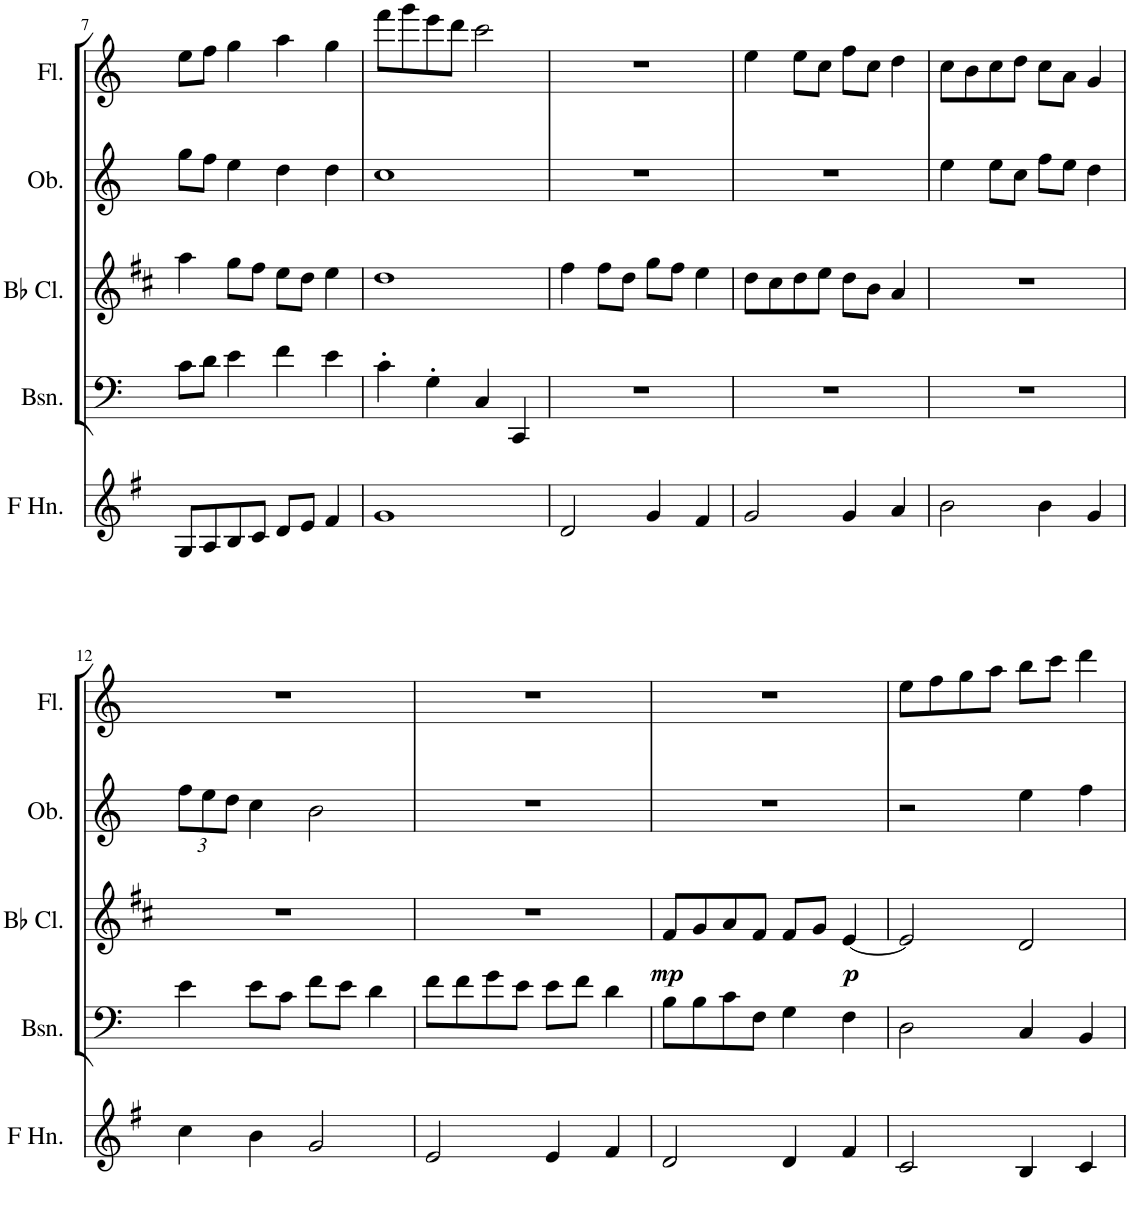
**kern	**kern	**kern	**dynam	**kern	**kern
*part5	*part4	*part3	*part3	*part2	*part1
*staff5	*staff4	*staff3	*staff3	*staff2	*staff1
*I"Horn in F	*I"Bassoon	*I"Bb Clarinet	*	*I"Oboe	*I"Flute
*	*I'Bsn.	*I'Bb Cl.	*	*I'Ob.	*I'Fl.
!!LO:PB:g=z
*clefG2	*clefF4	*clefG2	*	*clefG2	*clefG2
*Trd4c7	*	*Trd1c2	*	*	*
*k[f#]	*k[]	*k[f#c#]	*	*k[]	*k[]
*M4/4	*M4/4	*M4/4	*	*M4/4	*M4/4
=7	=7	=7	=7	=7	=7
8G/L	8c\L	4aa\	.	8gg\L	8ee\L
8A/	8d\J	.	.	8ff\J	8ff\J
8B/	4e\	8gg\L	.	4ee\	4gg\
8c/J	.	8ff#\J	.	.	.
8d/L	4f\	8ee\L	.	4dd\	4aa\
8e/J	.	8dd\J	.	.	.
4f#/	4e\	4ee\	.	4dd\	4gg\
=8	=8	=8	=8	=8	=8
1g	4c'\	1dd	.	1cc	8fff\L
.	.	.	.	.	8ggg\
.	4G'\	.	.	.	8eee\
.	.	.	.	.	8ddd\J
.	4C/	.	.	.	2ccc\
.	4CC/	.	.	.	.
=9	=9	=9	=9	=9	=9
2d/	1r	4ff#\	.	1r	1r
.	.	8ff#\L	.	.	.
.	.	8dd\J	.	.	.
4g/	.	8gg\L	.	.	.
.	.	8ff#\J	.	.	.
4f#/	.	4ee\	.	.	.
=10	=10	=10	=10	=10	=10
2g/	1r	8dd\L	.	1r	4ee\
.	.	8cc#\	.	.	.
.	.	8dd\	.	.	8ee\L
.	.	8ee\J	.	.	8cc\J
4g/	.	8dd\L	.	.	8ff\L
.	.	8b\J	.	.	8cc\J
4a/	.	4a/	.	.	4dd\
=11	=11	=11	=11	=11	=11
2b\	1r	1r	.	4ee\	8cc\L
.	.	.	.	.	8b\
.	.	.	.	8ee\L	8cc\
.	.	.	.	8cc\J	8dd\J
4b\	.	.	.	8ff\L	8cc\L
.	.	.	.	8ee\J	8a\J
4g/	.	.	.	4dd\	4g/
!!LO:LB:g=z
=12	=12	=12	=12	=12	=12
*	*	*	*	*Xbrackettup	*
4cc\	4e\	1r	.	12ff\L	1r
.	.	.	.	12ee\	.
.	.	.	.	12dd\J	.
4b\	8e\L	.	.	4cc\	.
.	8c\J	.	.	.	.
2g/	8f\L	.	.	2b\	.
.	8e\J	.	.	.	.
.	4d\	.	.	.	.
=13	=13	=13	=13	=13	=13
2e/	8f\L	1r	.	1r	1r
.	8f\	.	.	.	.
.	8g\	.	.	.	.
.	8e\J	.	.	.	.
4e/	8e\L	.	.	.	.
.	8f\J	.	.	.	.
4f#/	4d\	.	.	.	.
=14	=14	=14	=14	=14	=14
!	!	!	!LO:DY:b	!	!
2d/	8B\L	8f#/L	mp	1r	1r
.	8B\	8g/	.	.	.
.	8c\	8a/	.	.	.
.	8F\J	8f#/J	.	.	.
4d/	4G\	8f#/L	.	.	.
.	.	8g/J	.	.	.
!	!	!	!LO:DY:b	!	!
4f#/	4F\	[4e/	p	.	.
=15	=15	=15	=15	=15	=15
2c/	2D\	2e/]	.	2r	8ee\L
.	.	.	.	.	8ff\
.	.	.	.	.	8gg\
.	.	.	.	.	8aa\J
4B/	4C/	2d/	.	4ee\	8bb\L
.	.	.	.	.	8ccc\J
4c/	4BB/	.	.	4ff\	4ddd\
=	=	=	=	=	=
*-	*-	*-	*-	*-	*-
